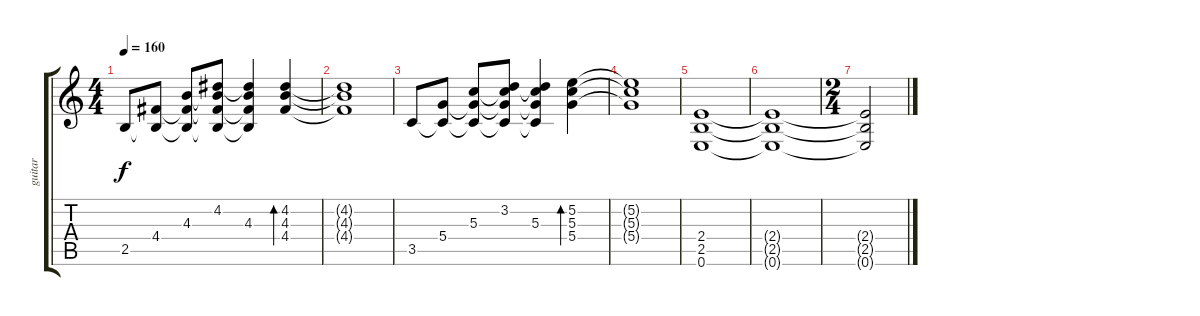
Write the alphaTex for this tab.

\track ("guitar" "guitar") {instrument acousticguitarnylon}
\staff {score tabs}
\tuning (E4 B3 G3 D3 A2 E2) {hide}
\ts (4 4)
\tempo 160
\clef g2
\ks c
2.5.8{dy f} (4.4 2.5{t}).8 (4.3 4.4{t} 2.5{t}).8 (4.2 4.3{t} 4.4{t} 2.5{t}).8 (4.2{t} 4.3 4.4{t} 2.5{t}).4 (4.2 4.3 4.4).4{bd 120} |
(4.2{t} 4.3{t} 4.4{t}).1 |
3.5.8 (5.4 3.5{t}).8 (5.3 5.4{t} 3.5{t}).8 (3.2 5.3{t} 5.4{t} 3.5{t}).8 (3.2{t} 5.3 5.4{t} 3.5{t}).4 (5.2 5.3 5.4).4{bd 120} |
(5.2{t} 5.3{t} 5.4{t}).1 |
(2.4 2.5 0.6).1 |
(2.4{t} 2.5{t} 0.6{t}).1 |
\ts (2 4)
(2.4{t} 2.5{t} 0.6{t}).2
